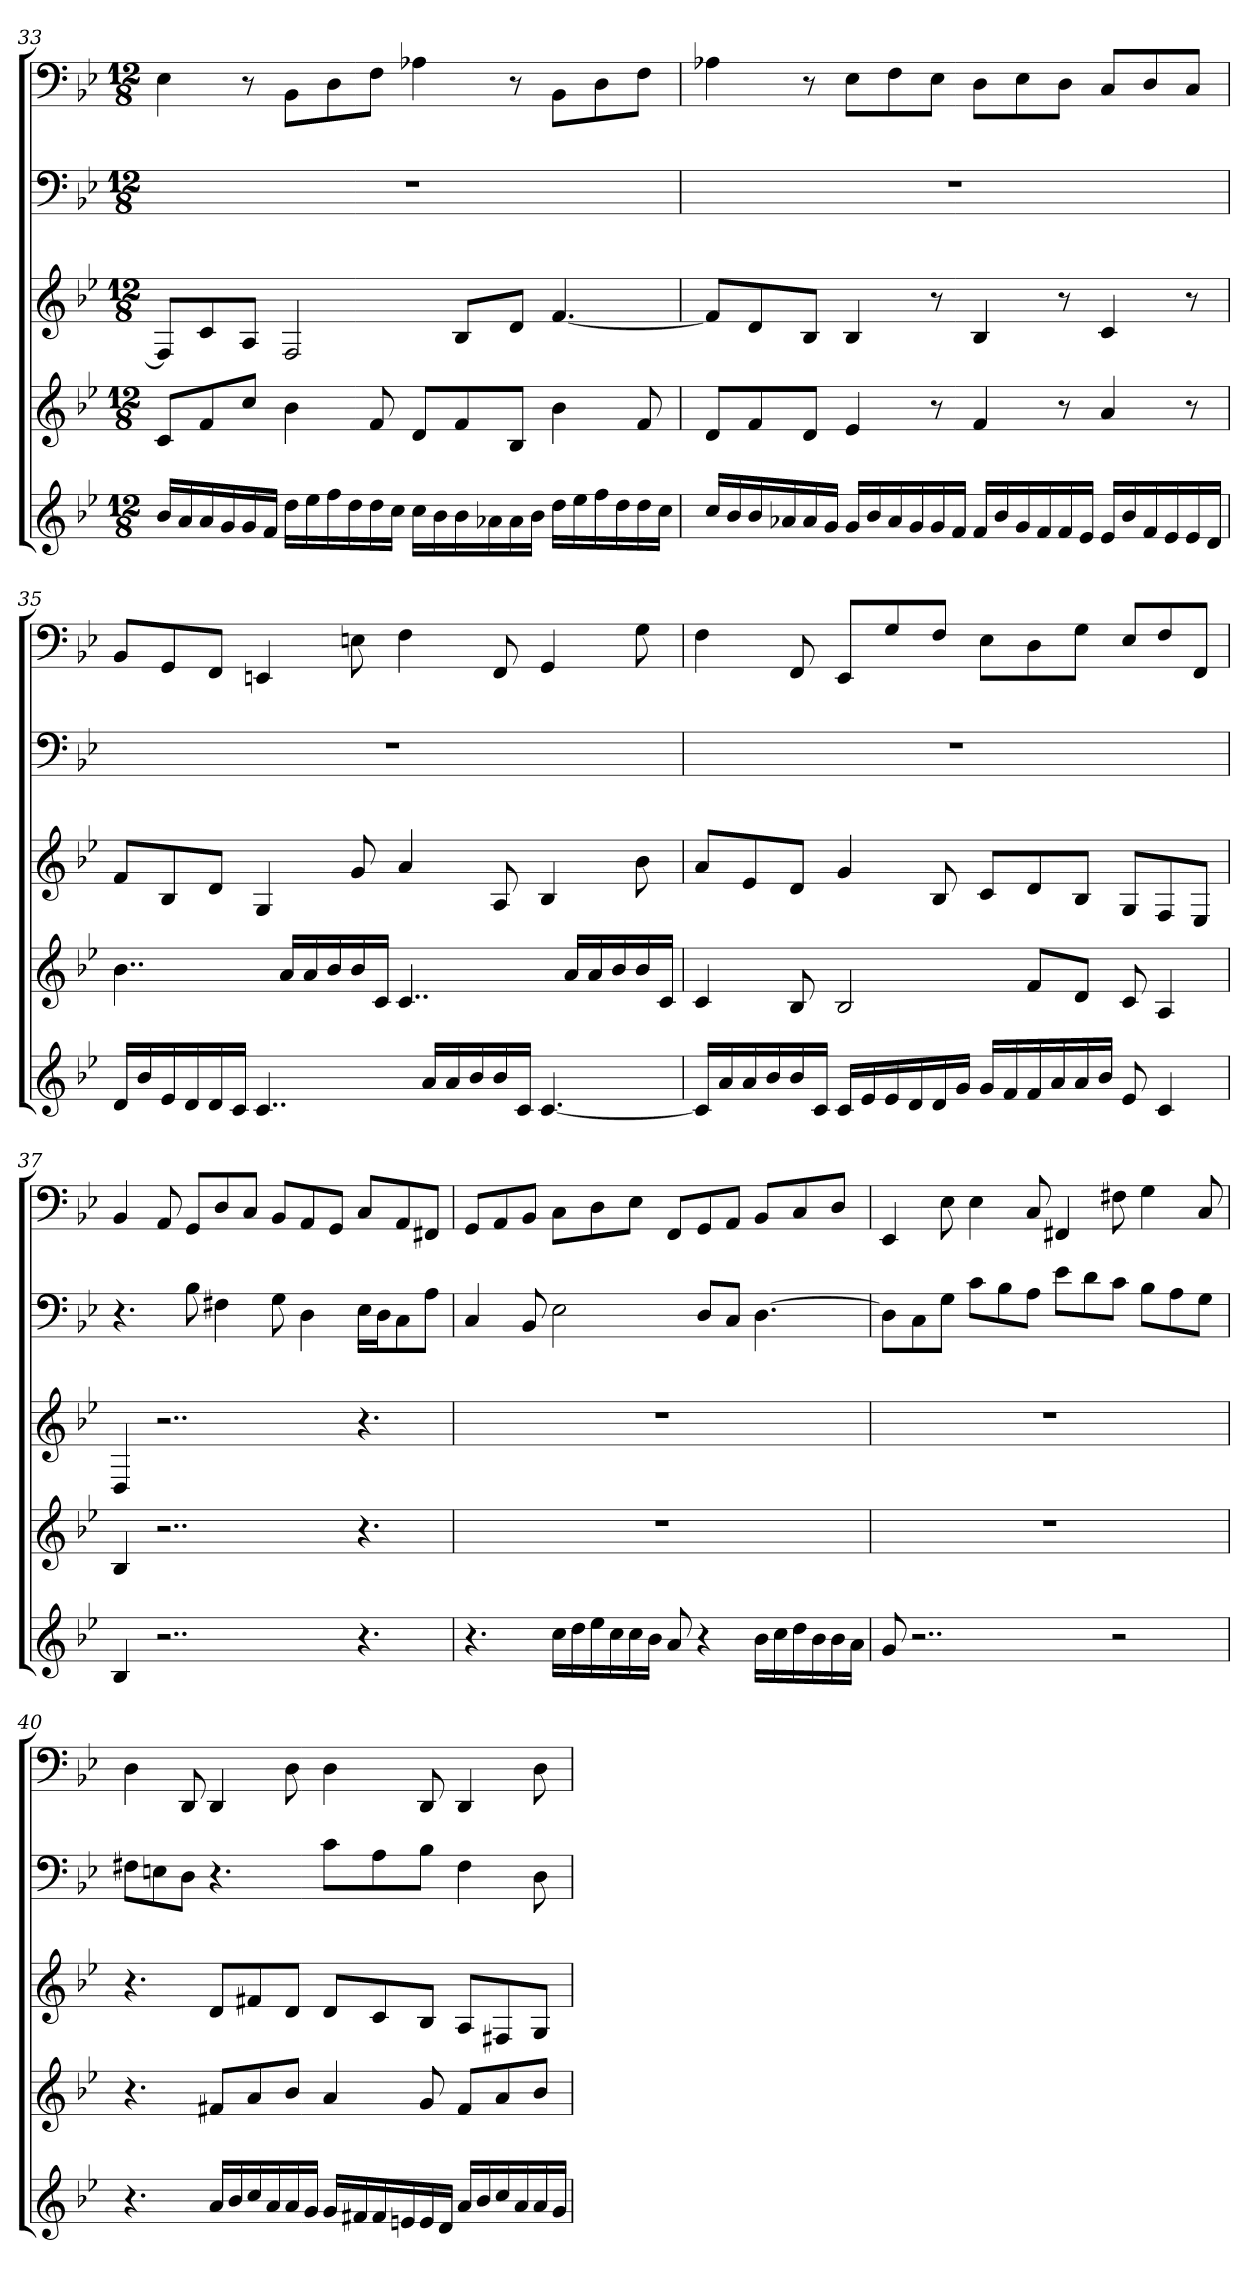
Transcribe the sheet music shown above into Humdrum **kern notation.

**kern	**kern	**kern	**kern	**kern
*part5	*part4	*part3	*part2	*part1
*staff5	*staff4	*staff3	*staff2	*staff1
*k[b-e-]	*k[b-e-]	*k[b-e-]	*k[b-e-]	*k[b-e-]
*B-:	*B-:	*B-:	*B-:	*B-:
*M12/8	*M12/8	*M12/8	*M12/8	*M12/8
=33	=33	=33	=33	=33
16b-LL	8cL	8FL]	1.r	4E-
16a	.	.	.	.
16a	8f	8c	.	.
16g	.	.	.	.
16g	8ccJ	8AJ	.	8r
16fJJ	.	.	.	.
16ddLL	4b-	2F	.	8BB-L
16ee-	.	.	.	.
16ff	.	.	.	8D
16dd	.	.	.	.
16dd	8f	.	.	8FJ
16ccJJ	.	.	.	.
16ccLL	8dL	.	.	4A-X
16b-	.	.	.	.
16b-	8f	8B-L	.	.
16a-X	.	.	.	.
16a-	8B-J	8dJ	.	8r
16b-JJ	.	.	.	.
16ddLL	4b-	[4.f	.	8BB-L
16ee-	.	.	.	.
16ff	.	.	.	8D
16dd	.	.	.	.
16dd	8f	.	.	8FJ
16ccJJ	.	.	.	.
=34	=34	=34	=34	=34
16ccLL	8dL	8fL]	1.r	4A-X
16b-	.	.	.	.
16b-	8f	8d	.	.
16a-X	.	.	.	.
16a-	8dJ	8B-J	.	8r
16gJJ	.	.	.	.
16gLL	4e-	4B-	.	8E-L
16b-	.	.	.	.
16a-	.	.	.	8F
16g	.	.	.	.
16g	8r	8r	.	8E-J
16fJJ	.	.	.	.
16fLL	4f	4B-	.	8DL
16b-	.	.	.	.
16g	.	.	.	8E-
16f	.	.	.	.
16f	8r	8r	.	8DJ
16e-JJ	.	.	.	.
16e-LL	4a	4c	.	8CL
16b-	.	.	.	.
16f	.	.	.	8D
16e-	.	.	.	.
16e-	8r	8r	.	8CJ
16dJJ	.	.	.	.
=35	=35	=35	=35	=35
16dLL	4..b-	8fL	1.r	8BB-L
16b-	.	.	.	.
16e-	.	8B-	.	8GG
16d	.	.	.	.
16d	.	8dJ	.	8FFJ
16cJJ	.	.	.	.
4..c	.	4G	.	4EEn
.	16aLL	.	.	.
.	16a	.	.	.
.	16b-	.	.	.
.	16b-	8g	.	8En
.	16cJJ	.	.	.
.	4..c	4a	.	4F
16aLL	.	.	.	.
16a	.	.	.	.
16b-	.	.	.	.
16b-	.	8A	.	8FF
16cJJ	.	.	.	.
[4.c	.	4B-	.	4GG
.	16aLL	.	.	.
.	16a	.	.	.
.	16b-	.	.	.
.	16b-	8b-	.	8G
.	16cJJ	.	.	.
=36	=36	=36	=36	=36
16cLL]	4c	8aL	1.r	4F
16a	.	.	.	.
16a	.	8e-	.	.
16b-	.	.	.	.
16b-	8B-	8dJ	.	8FF
16cJJ	.	.	.	.
16cLL	2B-	4g	.	8EE-L
16e-	.	.	.	.
16e-	.	.	.	8G
16d	.	.	.	.
16d	.	8B-	.	8FJ
16gJJ	.	.	.	.
16gLL	.	8cL	.	8E-L
16f	.	.	.	.
16f	8fL	8d	.	8D
16a	.	.	.	.
16a	8dJ	8B-J	.	8GJ
16b-JJ	.	.	.	.
8e-	8c	8GL	.	8E-L
4c	4A	8F	.	8F
.	.	8E-J	.	8FFJ
=37	=37	=37	=37	=37
4B-	4B-	4D	4.r	4BB-
2..r	2..r	2..r	.	8AA
.	.	.	8B-	8GGL
.	.	.	4F#X	8D
.	.	.	.	8CJ
.	.	.	8G	8BB-L
.	.	.	4D	8AA
.	.	.	.	8GGJ
4.r	4.r	4.r	16E-LL	8CL
.	.	.	16DJ	.
.	.	.	8C	8AA
.	.	.	8AJ	8FF#XJ
=38	=38	=38	=38	=38
4.r	1.r	1.r	4C	8GGL
.	.	.	.	8AA
.	.	.	8BB-	8BB-J
16ccLL	.	.	2E-	8CL
16dd	.	.	.	.
16ee-	.	.	.	8D
16cc	.	.	.	.
16cc	.	.	.	8E-J
16b-JJ	.	.	.	.
8a	.	.	.	8FFL
4r	.	.	8DL	8GG
.	.	.	8CJ	8AAJ
16b-LL	.	.	[4.D	8BB-L
16cc	.	.	.	.
16dd	.	.	.	8C
16b-	.	.	.	.
16b-	.	.	.	8DJ
16aJJ	.	.	.	.
=39	=39	=39	=39	=39
8g	1.r	1.r	8DL]	4EE-
2..r	.	.	8C	.
.	.	.	8GJ	8E-
.	.	.	8cL	4E-
.	.	.	8B-	.
.	.	.	8AJ	8C
.	.	.	8e-L	4FF#X
.	.	.	8d	.
2r	.	.	8cJ	8F#X
.	.	.	8B-L	4G
.	.	.	8A	.
.	.	.	8GJ	8C
=40	=40	=40	=40	=40
4.r	4.r	4.r	8F#XL	4D
.	.	.	8En	.
.	.	.	8DJ	8DD
16aLL	8f#XL	8dL	4.r	4DD
16b-	.	.	.	.
16cc	8a	8f#X	.	.
16a	.	.	.	.
16a	8b-J	8dJ	.	8D
16gJJ	.	.	.	.
16gLL	4a	8dL	8cL	4D
16f#X	.	.	.	.
16f#	.	8c	8A	.
16en	.	.	.	.
16e	8g	8B-J	8B-J	8DD
16dJJ	.	.	.	.
16aLL	8f#L	8AL	4F#	4DD
16b-	.	.	.	.
16cc	8a	8F#X	.	.
16a	.	.	.	.
16a	8b-J	8GJ	8D	8D
16gJJ	.	.	.	.
=	=	=	=	=
*-	*-	*-	*-	*-
